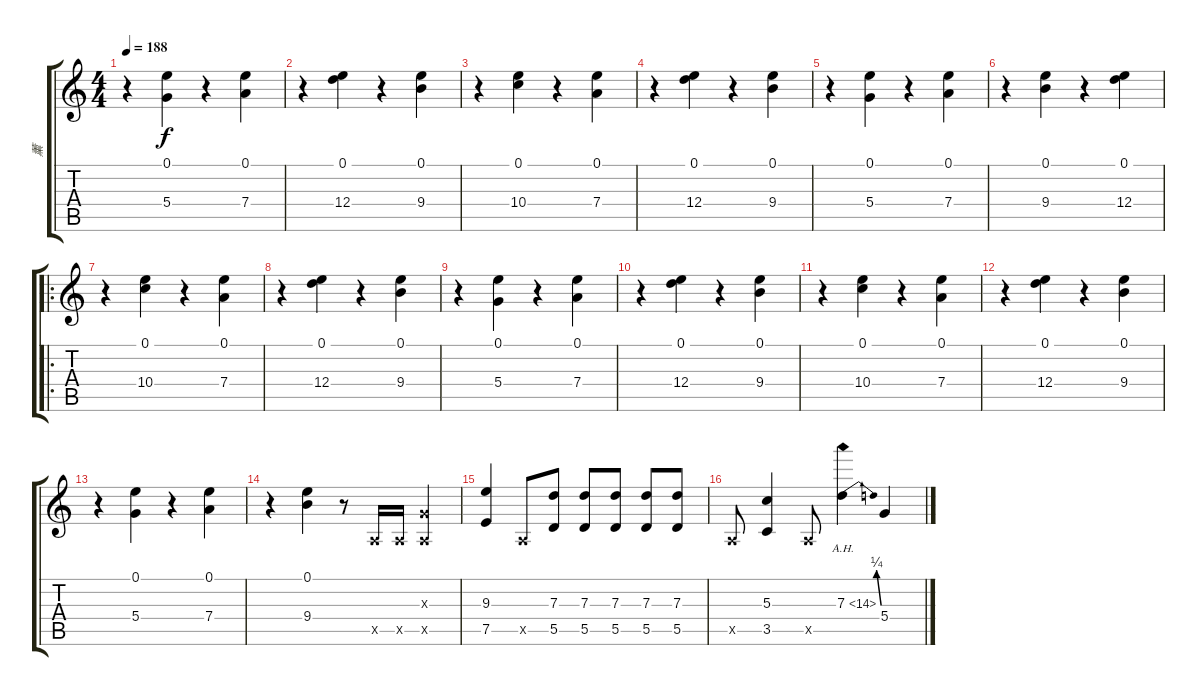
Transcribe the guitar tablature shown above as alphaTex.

\track ("薰" "薰") {instrument overdrivenguitar}
\staff {score tabs}
\tuning (E4 B3 G3 D3 A2 E2) {hide}
\ts (4 4)
\tempo 188
\clef g2
\ks c
r.4{dy f} (0.1 5.4).4 r.4 (0.1 7.4).4 |
r.4 (0.1 12.4).4 r.4 (0.1 9.4).4 |
r.4 (0.1 10.4).4 r.4 (0.1 7.4).4 |
r.4 (0.1 12.4).4 r.4 (0.1 9.4).4 |
r.4 (0.1 5.4).4 r.4 (0.1 7.4).4 |
r.4 (0.1 9.4).4 r.4 (0.1 12.4).4 |
\ro
r.4 (0.1 10.4).4 r.4 (0.1 7.4).4 |
r.4 (0.1 12.4).4 r.4 (0.1 9.4).4 |
r.4 (0.1 5.4).4 r.4 (0.1 7.4).4 |
r.4 (0.1 12.4).4 r.4 (0.1 9.4).4 |
r.4 (0.1 10.4).4 r.4 (0.1 7.4).4 |
r.4 (0.1 12.4).4 r.4 (0.1 9.4).4 |
r.4 (0.1 5.4).4 r.4 (0.1 7.4).4 |
r.4 (0.1 9.4).4 r.8 0.5{x}.16{volume 15} 0.5{x}.16 (0.3{x} 0.5{x}).4 |
(9.3 7.5).4 0.5{x}.8 (7.3 5.5).8 (7.3 5.5).8 (7.3 5.5).8 (7.3 5.5).8 (7.3 5.5).8 |
0.5{x}.8 (5.3 3.5).4 0.5{x}.8 7.3{be (bend 0 0 60 1) ah 7}.4 5.4.4
